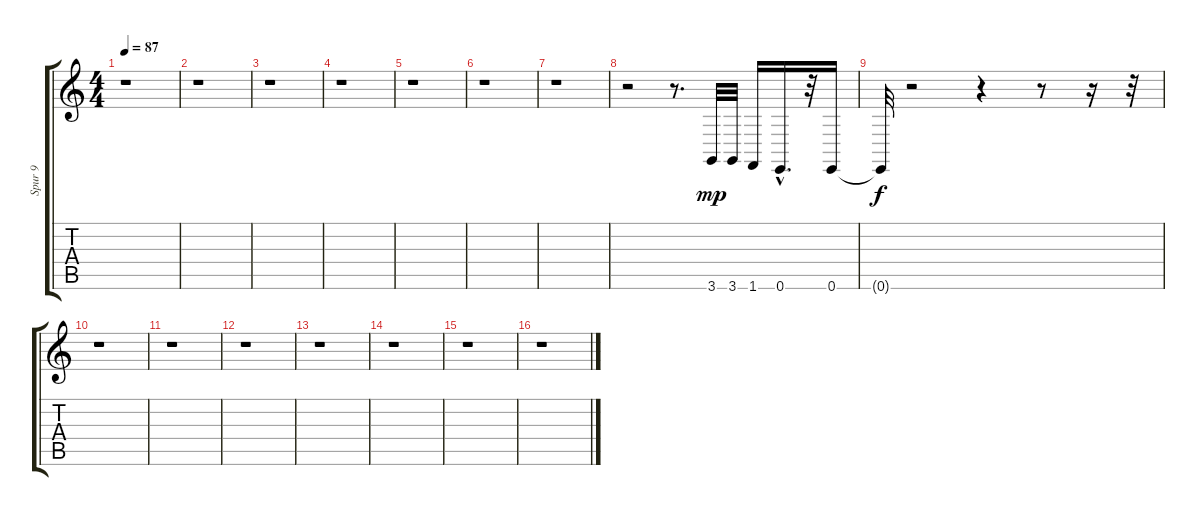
\track ("Spur 9" "Spur 9") {instrument melodictom}
\staff {score tabs}
\tuning (E4 B3 G3 D3 A2 E2) {hide}
\ts (4 4)
\tempo 87
\clef g2
\ks c
r.1{dy mf} |
r.1 |
r.1 |
r.1 |
r.1 |
r.1 |
r.1 |
r.2 r.8{d} 3.6.32{dy mp} 3.6.32 1.6.16 0.6{hac}.16{d} r.32 0.6.16 |
0.6{t}.32{dy f} r.2 r.4 r.8 r.16 r.32 |
r.1 |
r.1 |
r.1 |
r.1 |
r.1 |
r.1 |
r.1
